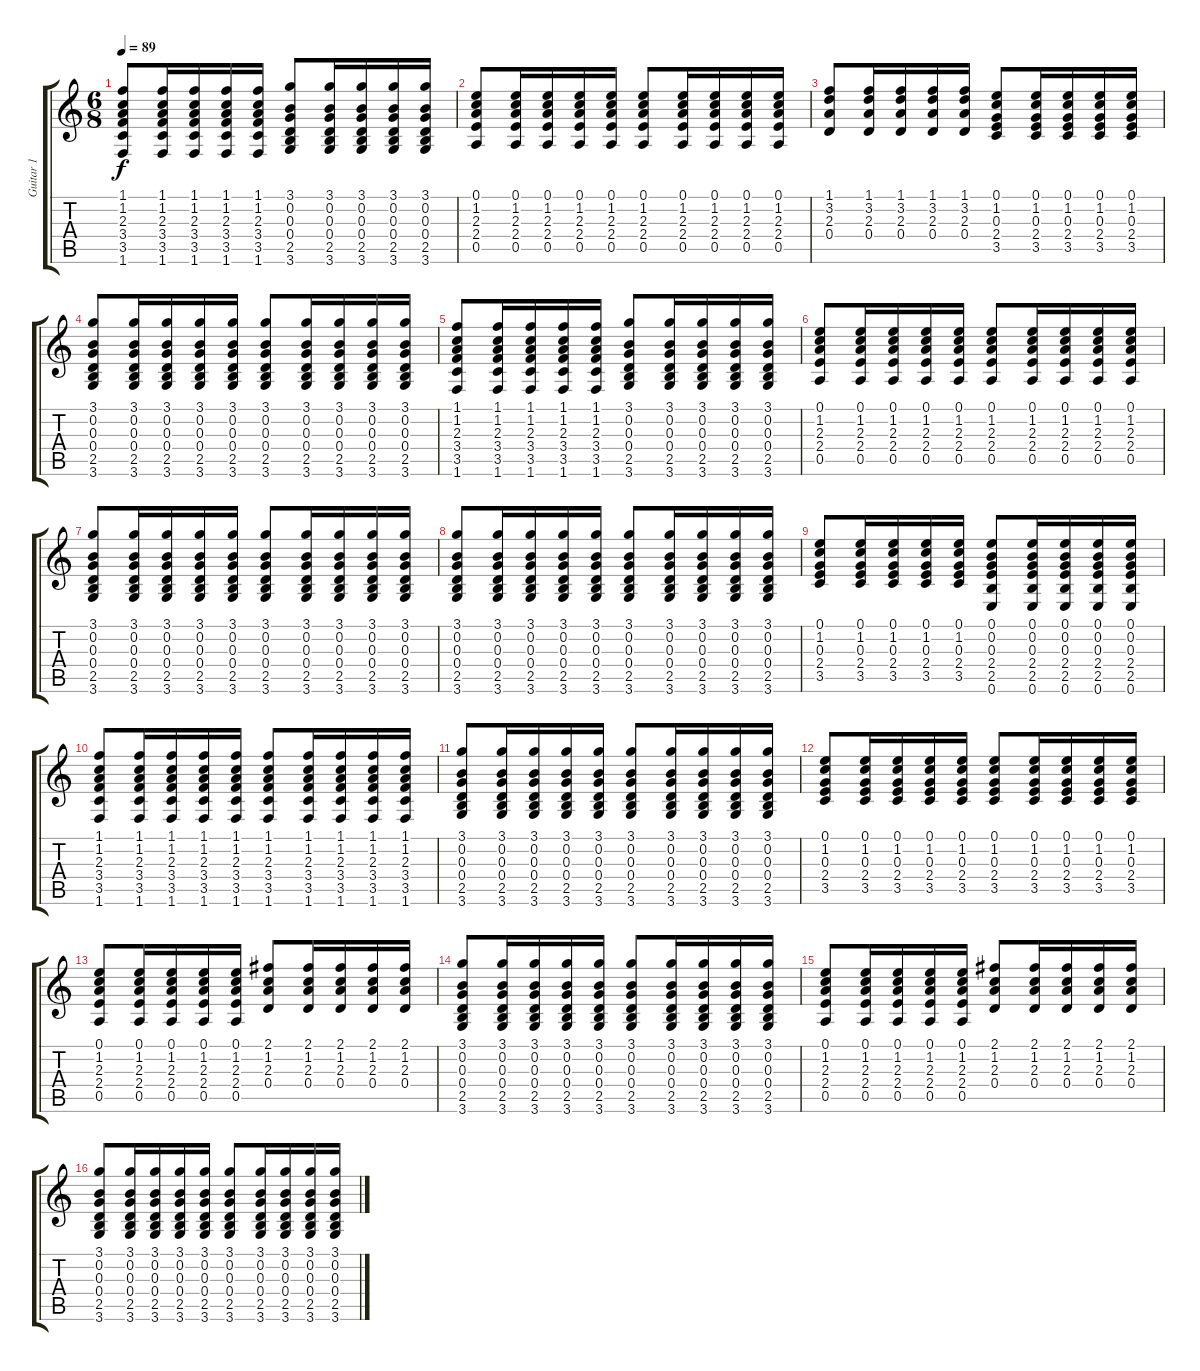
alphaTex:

\track ("Guitar 1" "Guitar 1") {instrument acousticguitarsteel}
\staff {score tabs}
\tuning (E4 B3 G3 D3 A2 E2) {hide}
\ts (6 8)
\tempo 89
\clef g2
\ks c
(1.1 1.2 2.3 3.4 3.5 1.6).8{dy f instrument acousticguitarsteel} (1.1 1.2 2.3 3.4 3.5 1.6).16 (1.1 1.2 2.3 3.4 3.5 1.6).16 (1.1 1.2 2.3 3.4 3.5 1.6).16 (1.1 1.2 2.3 3.4 3.5 1.6).16 (3.1 0.2 0.3 0.4 2.5 3.6).8 (3.1 0.2 0.3 0.4 2.5 3.6).16 (3.1 0.2 0.3 0.4 2.5 3.6).16 (3.1 0.2 0.3 0.4 2.5 3.6).16 (3.1 0.2 0.3 0.4 2.5 3.6).16 |
(0.1 1.2 2.3 2.4 0.5).8 (0.1 1.2 2.3 2.4 0.5).16 (0.1 1.2 2.3 2.4 0.5).16 (0.1 1.2 2.3 2.4 0.5).16 (0.1 1.2 2.3 2.4 0.5).16 (0.1 1.2 2.3 2.4 0.5).8 (0.1 1.2 2.3 2.4 0.5).16 (0.1 1.2 2.3 2.4 0.5).16 (0.1 1.2 2.3 2.4 0.5).16 (0.1 1.2 2.3 2.4 0.5).16 |
(1.1 3.2 2.3 0.4).8 (1.1 3.2 2.3 0.4).16 (1.1 3.2 2.3 0.4).16 (1.1 3.2 2.3 0.4).16 (1.1 3.2 2.3 0.4).16 (0.1 1.2 0.3 2.4 3.5).8 (0.1 1.2 0.3 2.4 3.5).16 (0.1 1.2 0.3 2.4 3.5).16 (0.1 1.2 0.3 2.4 3.5).16 (0.1 1.2 0.3 2.4 3.5).16 |
(3.1 0.2 0.3 0.4 2.5 3.6).8 (3.1 0.2 0.3 0.4 2.5 3.6).16 (3.1 0.2 0.3 0.4 2.5 3.6).16 (3.1 0.2 0.3 0.4 2.5 3.6).16 (3.1 0.2 0.3 0.4 2.5 3.6).16 (3.1 0.2 0.3 0.4 2.5 3.6).8 (3.1 0.2 0.3 0.4 2.5 3.6).16 (3.1 0.2 0.3 0.4 2.5 3.6).16 (3.1 0.2 0.3 0.4 2.5 3.6).16 (3.1 0.2 0.3 0.4 2.5 3.6).16 |
(1.1 1.2 2.3 3.4 3.5 1.6).8 (1.1 1.2 2.3 3.4 3.5 1.6).16 (1.1 1.2 2.3 3.4 3.5 1.6).16 (1.1 1.2 2.3 3.4 3.5 1.6).16 (1.1 1.2 2.3 3.4 3.5 1.6).16 (3.1 0.2 0.3 0.4 2.5 3.6).8 (3.1 0.2 0.3 0.4 2.5 3.6).16 (3.1 0.2 0.3 0.4 2.5 3.6).16 (3.1 0.2 0.3 0.4 2.5 3.6).16 (3.1 0.2 0.3 0.4 2.5 3.6).16 |
(0.1 1.2 2.3 2.4 0.5).8 (0.1 1.2 2.3 2.4 0.5).16 (0.1 1.2 2.3 2.4 0.5).16 (0.1 1.2 2.3 2.4 0.5).16 (0.1 1.2 2.3 2.4 0.5).16 (0.1 1.2 2.3 2.4 0.5).8 (0.1 1.2 2.3 2.4 0.5).16 (0.1 1.2 2.3 2.4 0.5).16 (0.1 1.2 2.3 2.4 0.5).16 (0.1 1.2 2.3 2.4 0.5).16 |
(3.1 0.2 0.3 0.4 2.5 3.6).8 (3.1 0.2 0.3 0.4 2.5 3.6).16 (3.1 0.2 0.3 0.4 2.5 3.6).16 (3.1 0.2 0.3 0.4 2.5 3.6).16 (3.1 0.2 0.3 0.4 2.5 3.6).16 (3.1 0.2 0.3 0.4 2.5 3.6).8 (3.1 0.2 0.3 0.4 2.5 3.6).16 (3.1 0.2 0.3 0.4 2.5 3.6).16 (3.1 0.2 0.3 0.4 2.5 3.6).16 (3.1 0.2 0.3 0.4 2.5 3.6).16 |
(3.1 0.2 0.3 0.4 2.5 3.6).8 (3.1 0.2 0.3 0.4 2.5 3.6).16 (3.1 0.2 0.3 0.4 2.5 3.6).16 (3.1 0.2 0.3 0.4 2.5 3.6).16 (3.1 0.2 0.3 0.4 2.5 3.6).16 (3.1 0.2 0.3 0.4 2.5 3.6).8 (3.1 0.2 0.3 0.4 2.5 3.6).16 (3.1 0.2 0.3 0.4 2.5 3.6).16 (3.1 0.2 0.3 0.4 2.5 3.6).16 (3.1 0.2 0.3 0.4 2.5 3.6).16 |
(0.1 1.2 0.3 2.4 3.5).8 (0.1 1.2 0.3 2.4 3.5).16 (0.1 1.2 0.3 2.4 3.5).16 (0.1 1.2 0.3 2.4 3.5).16 (0.1 1.2 0.3 2.4 3.5).16 (0.1 0.2 0.3 2.4 2.5 0.6).8 (0.1 0.2 0.3 2.4 2.5 0.6).16 (0.1 0.2 0.3 2.4 2.5 0.6).16 (0.1 0.2 0.3 2.4 2.5 0.6).16 (0.1 0.2 0.3 2.4 2.5 0.6).16 |
(1.1 1.2 2.3 3.4 3.5 1.6).8 (1.1 1.2 2.3 3.4 3.5 1.6).16 (1.1 1.2 2.3 3.4 3.5 1.6).16 (1.1 1.2 2.3 3.4 3.5 1.6).16 (1.1 1.2 2.3 3.4 3.5 1.6).16 (1.1 1.2 2.3 3.4 3.5 1.6).8 (1.1 1.2 2.3 3.4 3.5 1.6).16 (1.1 1.2 2.3 3.4 3.5 1.6).16 (1.1 1.2 2.3 3.4 3.5 1.6).16 (1.1 1.2 2.3 3.4 3.5 1.6).16 |
(3.1 0.2 0.3 0.4 2.5 3.6).8 (3.1 0.2 0.3 0.4 2.5 3.6).16 (3.1 0.2 0.3 0.4 2.5 3.6).16 (3.1 0.2 0.3 0.4 2.5 3.6).16 (3.1 0.2 0.3 0.4 2.5 3.6).16 (3.1 0.2 0.3 0.4 2.5 3.6).8 (3.1 0.2 0.3 0.4 2.5 3.6).16 (3.1 0.2 0.3 0.4 2.5 3.6).16 (3.1 0.2 0.3 0.4 2.5 3.6).16 (3.1 0.2 0.3 0.4 2.5 3.6).16 |
(0.1 1.2 0.3 2.4 3.5).8 (0.1 1.2 0.3 2.4 3.5).16 (0.1 1.2 0.3 2.4 3.5).16 (0.1 1.2 0.3 2.4 3.5).16 (0.1 1.2 0.3 2.4 3.5).16 (0.1 1.2 0.3 2.4 3.5).8 (0.1 1.2 0.3 2.4 3.5).16 (0.1 1.2 0.3 2.4 3.5).16 (0.1 1.2 0.3 2.4 3.5).16 (0.1 1.2 0.3 2.4 3.5).16 |
(0.1 1.2 2.3 2.4 0.5).8 (0.1 1.2 2.3 2.4 0.5).16 (0.1 1.2 2.3 2.4 0.5).16 (0.1 1.2 2.3 2.4 0.5).16 (0.1 1.2 2.3 2.4 0.5).16 (2.1 1.2 2.3 0.4).8 (2.1 1.2 2.3 0.4).16 (2.1 1.2 2.3 0.4).16 (2.1 1.2 2.3 0.4).16 (2.1 1.2 2.3 0.4).16 |
(3.1 0.2 0.3 0.4 2.5 3.6).8 (3.1 0.2 0.3 0.4 2.5 3.6).16 (3.1 0.2 0.3 0.4 2.5 3.6).16 (3.1 0.2 0.3 0.4 2.5 3.6).16 (3.1 0.2 0.3 0.4 2.5 3.6).16 (3.1 0.2 0.3 0.4 2.5 3.6).8 (3.1 0.2 0.3 0.4 2.5 3.6).16 (3.1 0.2 0.3 0.4 2.5 3.6).16 (3.1 0.2 0.3 0.4 2.5 3.6).16 (3.1 0.2 0.3 0.4 2.5 3.6).16 |
(0.1 1.2 2.3 2.4 0.5).8 (0.1 1.2 2.3 2.4 0.5).16 (0.1 1.2 2.3 2.4 0.5).16 (0.1 1.2 2.3 2.4 0.5).16 (0.1 1.2 2.3 2.4 0.5).16 (2.1 1.2 2.3 0.4).8 (2.1 1.2 2.3 0.4).16 (2.1 1.2 2.3 0.4).16 (2.1 1.2 2.3 0.4).16 (2.1 1.2 2.3 0.4).16 |
(3.1 0.2 0.3 0.4 2.5 3.6).8 (3.1 0.2 0.3 0.4 2.5 3.6).16 (3.1 0.2 0.3 0.4 2.5 3.6).16 (3.1 0.2 0.3 0.4 2.5 3.6).16 (3.1 0.2 0.3 0.4 2.5 3.6).16 (3.1 0.2 0.3 0.4 2.5 3.6).8 (3.1 0.2 0.3 0.4 2.5 3.6).16 (3.1 0.2 0.3 0.4 2.5 3.6).16 (3.1 0.2 0.3 0.4 2.5 3.6).16 (3.1 0.2 0.3 0.4 2.5 3.6).16
